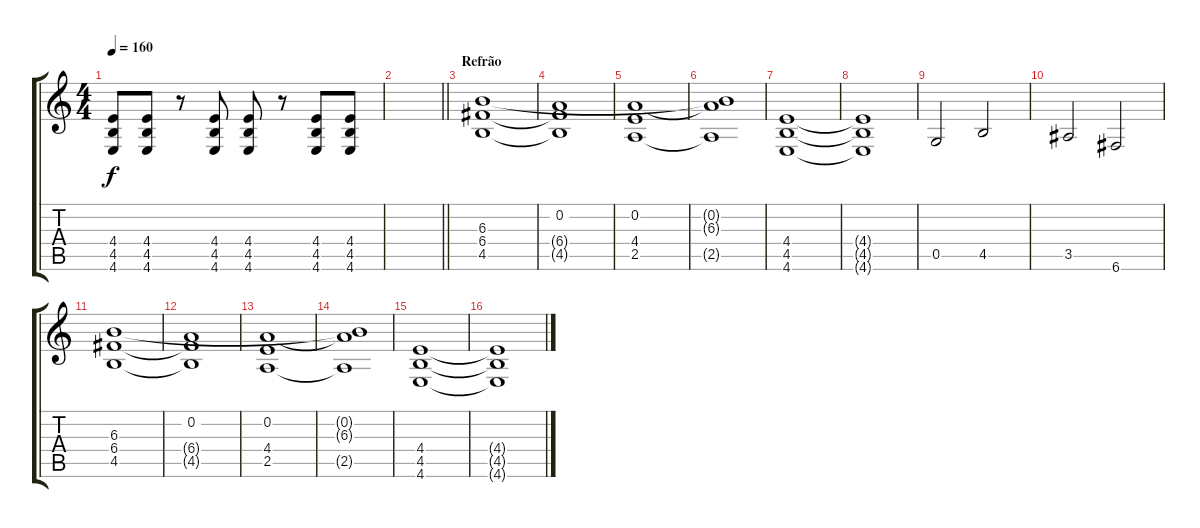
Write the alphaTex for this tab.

\track "" {instrument distortionguitar}
\staff {score tabs}
\tuning (D4 A3 F3 C3 G2 C2) {hide}
\ts (4 4)
\tempo 160
\clef g2
\ks c
(4.4 4.5 4.6).8{dy f} (4.4 4.5 4.6).8 r.8 (4.4 4.5 4.6).8 (4.4 4.5 4.6).8 r.8 (4.4 4.5 4.6).8 (4.4 4.5 4.6).8 |
\barLineRight lightlight
|
\section ("" "Refrão")
(6.3 6.4 4.5).1 |
(0.2 6.4{t} 4.5{t}).1 |
(0.2 4.4 2.5).1 |
(0.2{t} 6.3{t} 2.5{t}).1 |
(4.4 4.5 4.6).1 |
(4.4{t} 4.5{t} 4.6{t}).1 |
0.5.2 4.5.2 |
3.5.2 6.6.2 |
(6.3 6.4 4.5).1 |
(0.2 6.4{t} 4.5{t}).1 |
(0.2 4.4 2.5).1 |
(0.2{t} 6.3{t} 2.5{t}).1 |
(4.4 4.5 4.6).1 |
(4.4{t} 4.5{t} 4.6{t}).1
